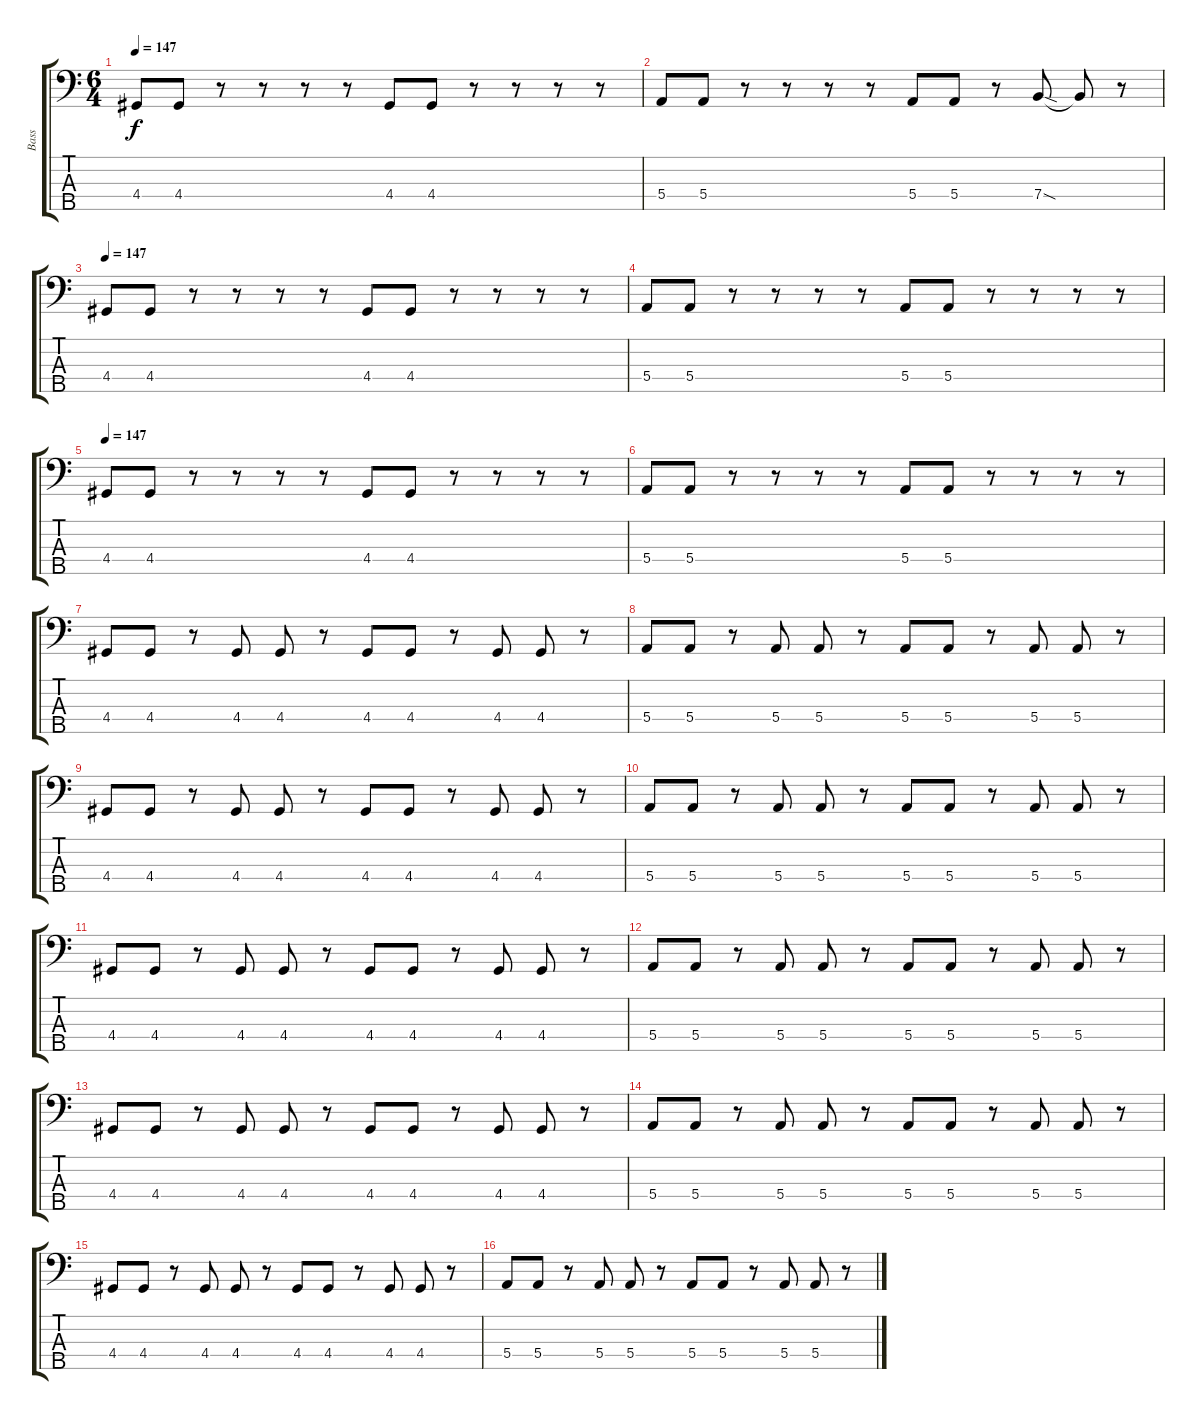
\track ("Bass" "Bass") {instrument electricbassfinger}
\staff {score tabs}
\tuning (G2 D2 A1 E1 B0) {hide}
\ts (6 4)
\tempo 147
\clef f4
\ks c
4.4.8{dy f} 4.4.8 r.8 r.8 r.8 r.8 4.4.8 4.4.8 r.8 r.8 r.8 r.8 |
5.4.8 5.4.8 r.8 r.8 r.8 r.8 5.4.8 5.4.8 r.8 7.4{sod}.8 7.4{t}.8 r.8 |
\tempo 147
4.4.8 4.4.8 r.8 r.8 r.8 r.8 4.4.8 4.4.8 r.8 r.8 r.8 r.8 |
5.4.8 5.4.8 r.8 r.8 r.8 r.8 5.4.8 5.4.8 r.8 r.8 r.8 r.8 |
\tempo 147
4.4.8 4.4.8 r.8 r.8 r.8 r.8 4.4.8 4.4.8 r.8 r.8 r.8 r.8 |
5.4.8 5.4.8 r.8 r.8 r.8 r.8 5.4.8 5.4.8 r.8 r.8 r.8 r.8 |
4.4.8 4.4.8 r.8 4.4.8 4.4.8 r.8 4.4.8 4.4.8 r.8 4.4.8 4.4.8 r.8 |
5.4.8 5.4.8 r.8 5.4.8 5.4.8 r.8 5.4.8 5.4.8 r.8 5.4.8 5.4.8 r.8 |
4.4.8 4.4.8 r.8 4.4.8 4.4.8 r.8 4.4.8 4.4.8 r.8 4.4.8 4.4.8 r.8 |
5.4.8 5.4.8 r.8 5.4.8 5.4.8 r.8 5.4.8 5.4.8 r.8 5.4.8 5.4.8 r.8 |
4.4.8 4.4.8 r.8 4.4.8 4.4.8 r.8 4.4.8 4.4.8 r.8 4.4.8 4.4.8 r.8 |
5.4.8 5.4.8 r.8 5.4.8 5.4.8 r.8 5.4.8 5.4.8 r.8 5.4.8 5.4.8 r.8 |
4.4.8 4.4.8 r.8 4.4.8 4.4.8 r.8 4.4.8 4.4.8 r.8 4.4.8 4.4.8 r.8 |
5.4.8 5.4.8 r.8 5.4.8 5.4.8 r.8 5.4.8 5.4.8 r.8 5.4.8 5.4.8 r.8 |
4.4.8 4.4.8 r.8 4.4.8 4.4.8 r.8 4.4.8 4.4.8 r.8 4.4.8 4.4.8 r.8 |
5.4.8 5.4.8 r.8 5.4.8 5.4.8 r.8 5.4.8 5.4.8 r.8 5.4.8 5.4.8 r.8
